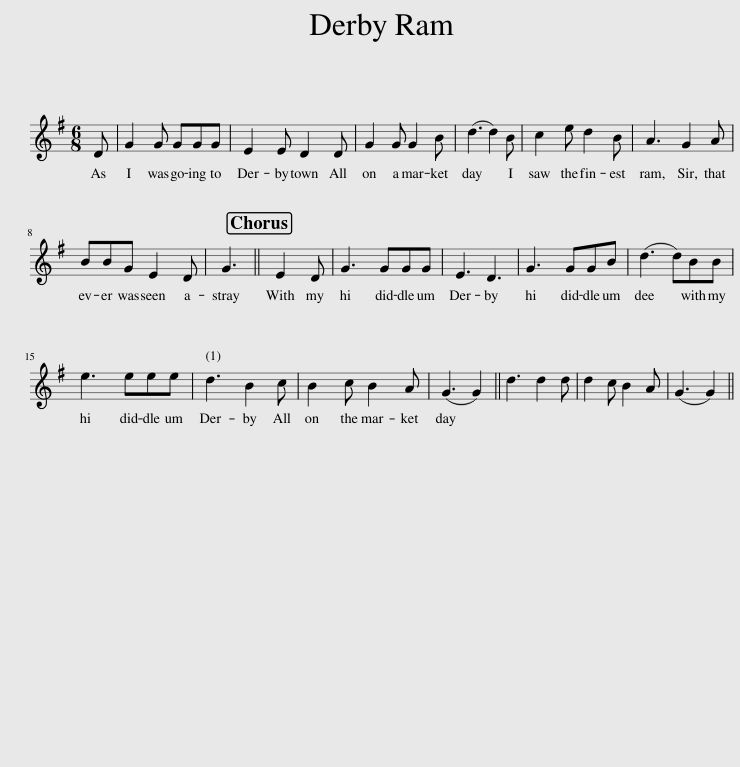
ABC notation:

X:1
L:1/8
M:6/8
I:linebreak $
K:G
V:1 treble
V:1
 D | G2 G GGG | E2 E D2 D | G2 G G2 B | (d3 d2) B | %5
 c2 e d2 B | A3 G2 A |$ BBG E2 D | G3 || E2 D | %10
 G3 GGG | E3 D3 | G3 GGB | (d3 d)BB |$ e3 eee | %15
 d3 B2 c | B2 c B2 A | (G3 G2) || d3 d2 d | d2 c B2 A | %20
 (G3 G2) || %21
